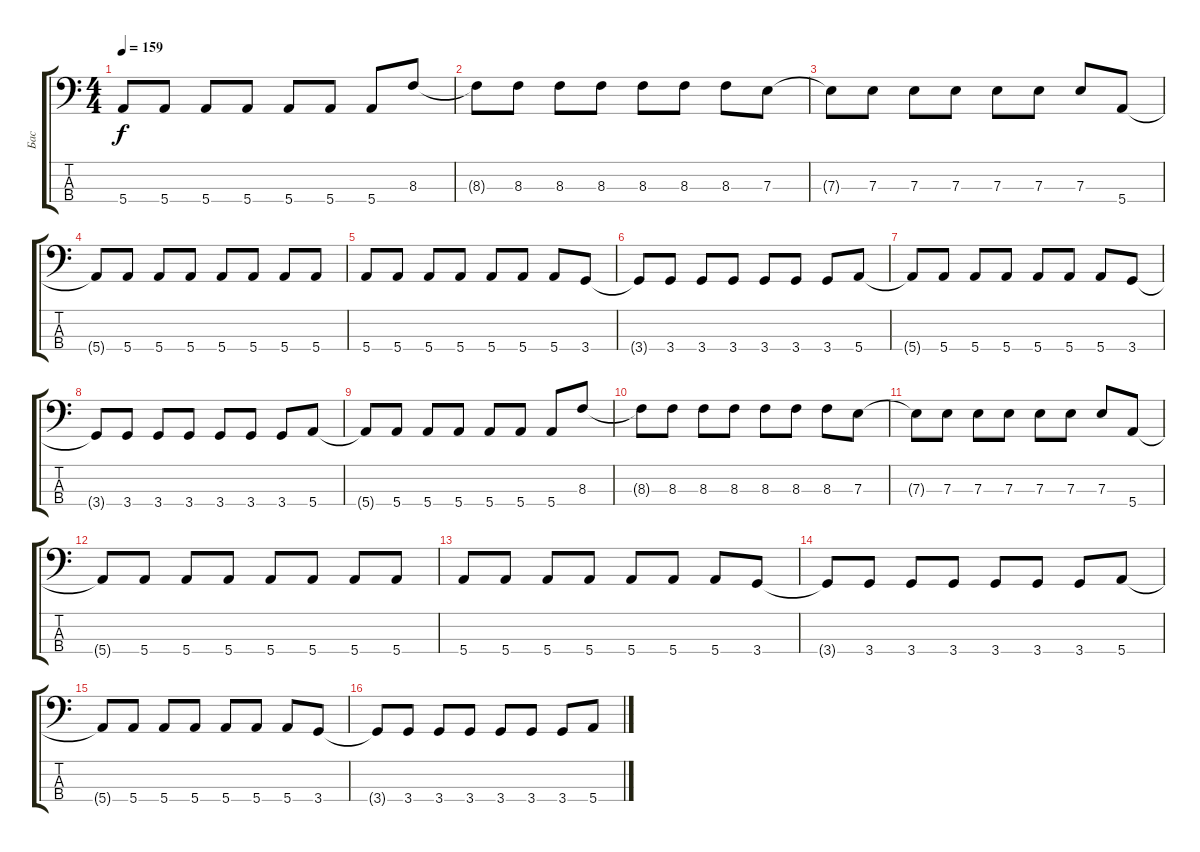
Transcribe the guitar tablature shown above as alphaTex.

\track ("Бас" "Бас") {instrument electricbassfinger}
\staff {score tabs}
\tuning (G2 D2 A1 E1) {hide}
\ts (4 4)
\tempo 159
\clef f4
\ks c
5.4{t}.8{dy f} 5.4.8 5.4.8 5.4.8 5.4.8 5.4.8 5.4.8 8.3.8 |
8.3{t}.8 8.3.8 8.3.8 8.3.8 8.3.8 8.3.8 8.3.8 7.3.8 |
7.3{t}.8 7.3.8 7.3.8 7.3.8 7.3.8 7.3.8 7.3.8 5.4.8 |
5.4{t}.8 5.4.8 5.4.8 5.4.8 5.4.8 5.4.8 5.4.8 5.4.8 |
5.4.8 5.4.8 5.4.8 5.4.8 5.4.8 5.4.8 5.4.8 3.4.8 |
3.4{t}.8 3.4.8 3.4.8 3.4.8 3.4.8 3.4.8 3.4.8 5.4.8 |
5.4{t}.8 5.4.8 5.4.8 5.4.8 5.4.8 5.4.8 5.4.8 3.4.8 |
3.4{t}.8 3.4.8 3.4.8 3.4.8 3.4.8 3.4.8 3.4.8 5.4.8 |
5.4{t}.8 5.4.8 5.4.8 5.4.8 5.4.8 5.4.8 5.4.8 8.3.8 |
8.3{t}.8 8.3.8 8.3.8 8.3.8 8.3.8 8.3.8 8.3.8 7.3.8 |
7.3{t}.8 7.3.8 7.3.8 7.3.8 7.3.8 7.3.8 7.3.8 5.4.8 |
5.4{t}.8 5.4.8 5.4.8 5.4.8 5.4.8 5.4.8 5.4.8 5.4.8 |
5.4.8 5.4.8 5.4.8 5.4.8 5.4.8 5.4.8 5.4.8 3.4.8 |
3.4{t}.8 3.4.8 3.4.8 3.4.8 3.4.8 3.4.8 3.4.8 5.4.8 |
5.4{t}.8 5.4.8 5.4.8 5.4.8 5.4.8 5.4.8 5.4.8 3.4.8 |
3.4{t}.8 3.4.8 3.4.8 3.4.8 3.4.8 3.4.8 3.4.8 5.4.8
